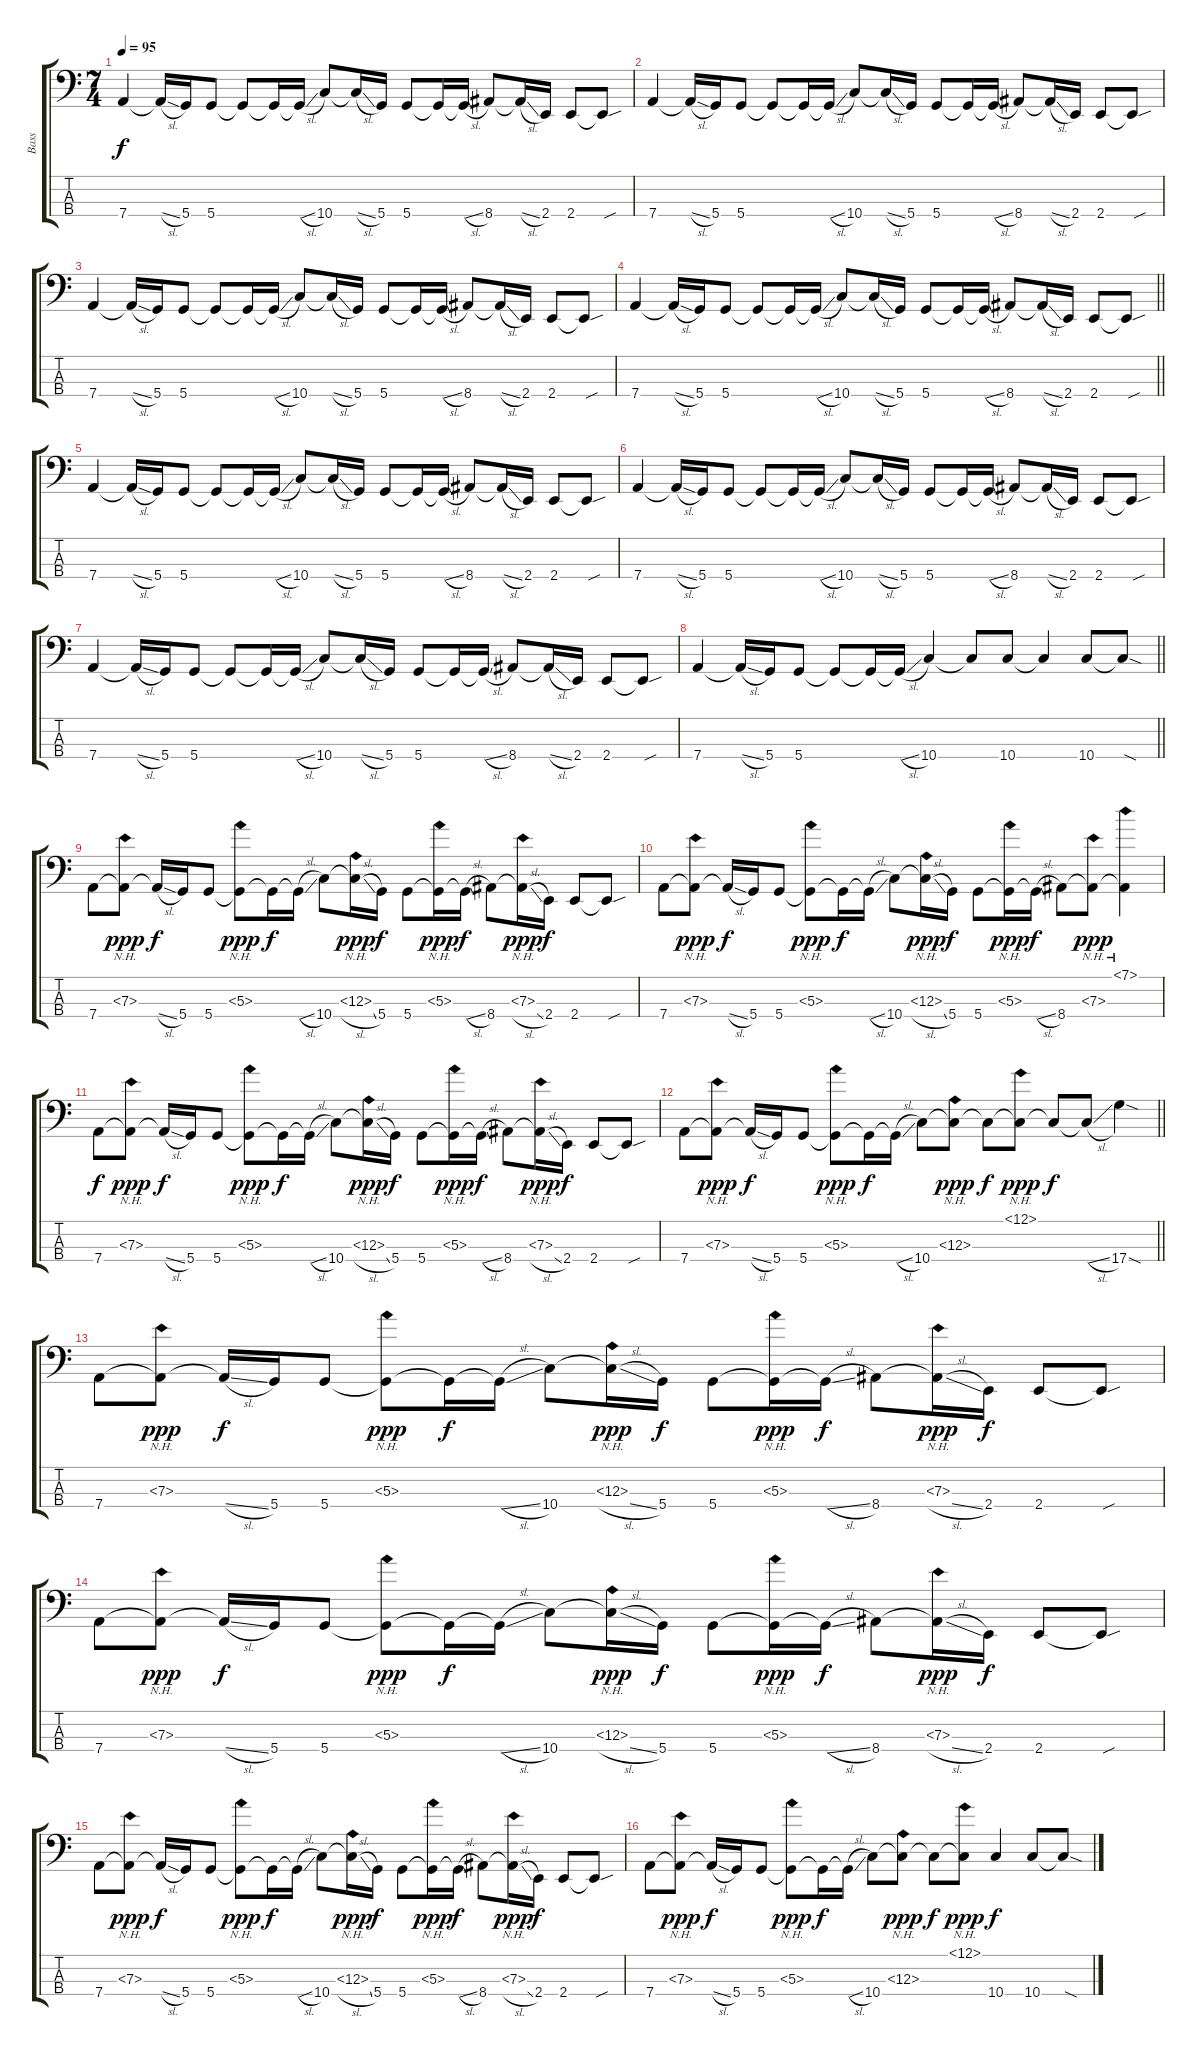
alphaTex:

\track ("Bass" "Bass") {mute instrument electricbassfinger}
\staff {score tabs}
\tuning (G2 D2 A1 D1) {hide}
\ts (7 4)
\tempo 95
\clef f4
\ks c
7.4.4{dy f volume 10 instrument electricbassfinger} 7.4{sl t}.16 5.4.16 5.4.8 5.4{t}.8 5.4{t}.16 5.4{sl t}.16 10.4.8 10.4{sl t}.16 5.4.16 5.4.8 5.4{t}.16 5.4{sl t}.16 8.4.8 8.4{sl t}.16 2.4.16 2.4.8 2.4{sou t}.8 |
7.4.4 7.4{sl t}.16 5.4.16 5.4.8 5.4{t}.8 5.4{t}.16 5.4{sl t}.16 10.4.8 10.4{sl t}.16 5.4.16 5.4.8 5.4{t}.16 5.4{sl t}.16 8.4.8 8.4{sl t}.16 2.4.16 2.4.8 2.4{sou t}.8 |
7.4.4 7.4{sl t}.16 5.4.16 5.4.8 5.4{t}.8 5.4{t}.16 5.4{sl t}.16 10.4.8 10.4{sl t}.16 5.4.16 5.4.8 5.4{t}.16 5.4{sl t}.16 8.4.8 8.4{sl t}.16 2.4.16 2.4.8 2.4{sou t}.8 |
\barLineRight lightlight
7.4.4 7.4{sl t}.16 5.4.16 5.4.8 5.4{t}.8 5.4{t}.16 5.4{sl t}.16 10.4.8 10.4{sl t}.16 5.4.16 5.4.8 5.4{t}.16 5.4{sl t}.16 8.4.8 8.4{sl t}.16 2.4.16 2.4.8 2.4{sou t}.8 |
\section ("" "")
7.4.4 7.4{sl t}.16 5.4.16 5.4.8 5.4{t}.8 5.4{t}.16 5.4{sl t}.16 10.4.8 10.4{sl t}.16 5.4.16 5.4.8 5.4{t}.16 5.4{sl t}.16 8.4.8 8.4{sl t}.16 2.4.16 2.4.8 2.4{sou t}.8 |
7.4.4 7.4{sl t}.16 5.4.16 5.4.8 5.4{t}.8 5.4{t}.16 5.4{sl t}.16 10.4.8 10.4{sl t}.16 5.4.16 5.4.8 5.4{t}.16 5.4{sl t}.16 8.4.8 8.4{sl t}.16 2.4.16 2.4.8 2.4{sou t}.8 |
7.4.4 7.4{sl t}.16 5.4.16 5.4.8 5.4{t}.8 5.4{t}.16 5.4{sl t}.16 10.4.8 10.4{sl t}.16 5.4.16 5.4.8 5.4{t}.16 5.4{sl t}.16 8.4.8 8.4{sl t}.16 2.4.16 2.4.8 2.4{sou t}.8 |
\barLineRight lightlight
7.4.4 7.4{sl t}.16 5.4.16 5.4.8 5.4{t}.8 5.4{t}.16 5.4{sl t}.16 10.4.4 10.4{t}.8 10.4.8 10.4{t}.4 10.4.8 10.4{sod t}.8 |
\section ("" "")
7.4.8 (7.3{nh} 7.4{t}).8{dy ppp} 7.4{sl t}.16{dy f} 5.4.16 5.4.8 (5.3{nh} 5.4{t}).8{dy ppp} 5.4{t}.16{dy f} 5.4{sl t}.16 10.4.8 (12.3{nh} 10.4{sl t}).16{dy ppp} 5.4.16{dy f} 5.4.8 (5.3{nh} 5.4{t}).16{dy ppp} 5.4{sl t}.16{dy f} 8.4.8 (7.3{nh} 8.4{sl t}).16{dy ppp} 2.4.16{dy f} 2.4.8 2.4{sou t}.8 |
7.4.8 (7.3{nh} 7.4{t}).8{dy ppp} 7.4{sl t}.16{dy f} 5.4.16 5.4.8 (5.3{nh} 5.4{t}).8{dy ppp} 5.4{t}.16{dy f} 5.4{sl t}.16 10.4.8 (12.3{nh} 10.4{sl t}).16{dy ppp} 5.4.16{dy f} 5.4.8 (5.3{nh} 5.4{t}).16{dy ppp} 5.4{sl t}.16{dy f} 8.4.8 (7.3{nh} 8.4{t}).8{dy ppp} (7.1{nh} 8.4{t}).4 |
7.4.8{dy f} (7.3{nh} 7.4{t}).8{dy ppp} 7.4{sl t}.16{dy f} 5.4.16 5.4.8 (5.3{nh} 5.4{t}).8{dy ppp} 5.4{t}.16{dy f} 5.4{sl t}.16 10.4.8 (12.3{nh} 10.4{sl t}).16{dy ppp} 5.4.16{dy f} 5.4.8 (5.3{nh} 5.4{t}).16{dy ppp} 5.4{sl t}.16{dy f} 8.4.8 (7.3{nh} 8.4{sl t}).16{dy ppp} 2.4.16{dy f} 2.4.8 2.4{sou t}.8 |
\barLineRight lightlight
7.4.8 (7.3{nh} 7.4{t}).8{dy ppp} 7.4{sl t}.16{dy f} 5.4.16 5.4.8 (5.3{nh} 5.4{t}).8{dy ppp} 5.4{t}.16{dy f} 5.4{sl t}.16 10.4.8 (12.3{nh} 10.4{t}).8{dy ppp} 10.4{t}.8{dy f} (12.1{nh} 10.4{t}).8{dy ppp} 10.4{t}.8{dy f} 10.4{sl t}.8 17.4{sod}.4 |
\section ("" "")
7.4.8 (7.3{nh} 7.4{t}).8{dy ppp} 7.4{sl t}.16{dy f} 5.4.16 5.4.8 (5.3{nh} 5.4{t}).8{dy ppp} 5.4{t}.16{dy f} 5.4{sl t}.16 10.4.8 (12.3{nh} 10.4{sl t}).16{dy ppp} 5.4.16{dy f} 5.4.8 (5.3{nh} 5.4{t}).16{dy ppp} 5.4{sl t}.16{dy f} 8.4.8 (7.3{nh} 8.4{sl t}).16{dy ppp} 2.4.16{dy f} 2.4.8 2.4{sou t}.8 |
7.4.8 (7.3{nh} 7.4{t}).8{dy ppp} 7.4{sl t}.16{dy f} 5.4.16 5.4.8 (5.3{nh} 5.4{t}).8{dy ppp} 5.4{t}.16{dy f} 5.4{sl t}.16 10.4.8 (12.3{nh} 10.4{sl t}).16{dy ppp} 5.4.16{dy f} 5.4.8 (5.3{nh} 5.4{t}).16{dy ppp} 5.4{sl t}.16{dy f} 8.4.8 (7.3{nh} 8.4{sl t}).16{dy ppp} 2.4.16{dy f} 2.4.8 2.4{sou t}.8 |
7.4.8 (7.3{nh} 7.4{t}).8{dy ppp} 7.4{sl t}.16{dy f} 5.4.16 5.4.8 (5.3{nh} 5.4{t}).8{dy ppp} 5.4{t}.16{dy f} 5.4{sl t}.16 10.4.8 (12.3{nh} 10.4{sl t}).16{dy ppp} 5.4.16{dy f} 5.4.8 (5.3{nh} 5.4{t}).16{dy ppp} 5.4{sl t}.16{dy f} 8.4.8 (7.3{nh} 8.4{sl t}).16{dy ppp} 2.4.16{dy f} 2.4.8 2.4{sou t}.8 |
7.4.8 (7.3{nh} 7.4{t}).8{dy ppp} 7.4{sl t}.16{dy f} 5.4.16 5.4.8 (5.3{nh} 5.4{t}).8{dy ppp} 5.4{t}.16{dy f} 5.4{sl t}.16 10.4.8 (12.3{nh} 10.4{t}).8{dy ppp} 10.4{t}.8{dy f} (12.1{nh} 10.4{t}).8{dy ppp} 10.4.4{dy f} 10.4.8 10.4{sod t}.8
